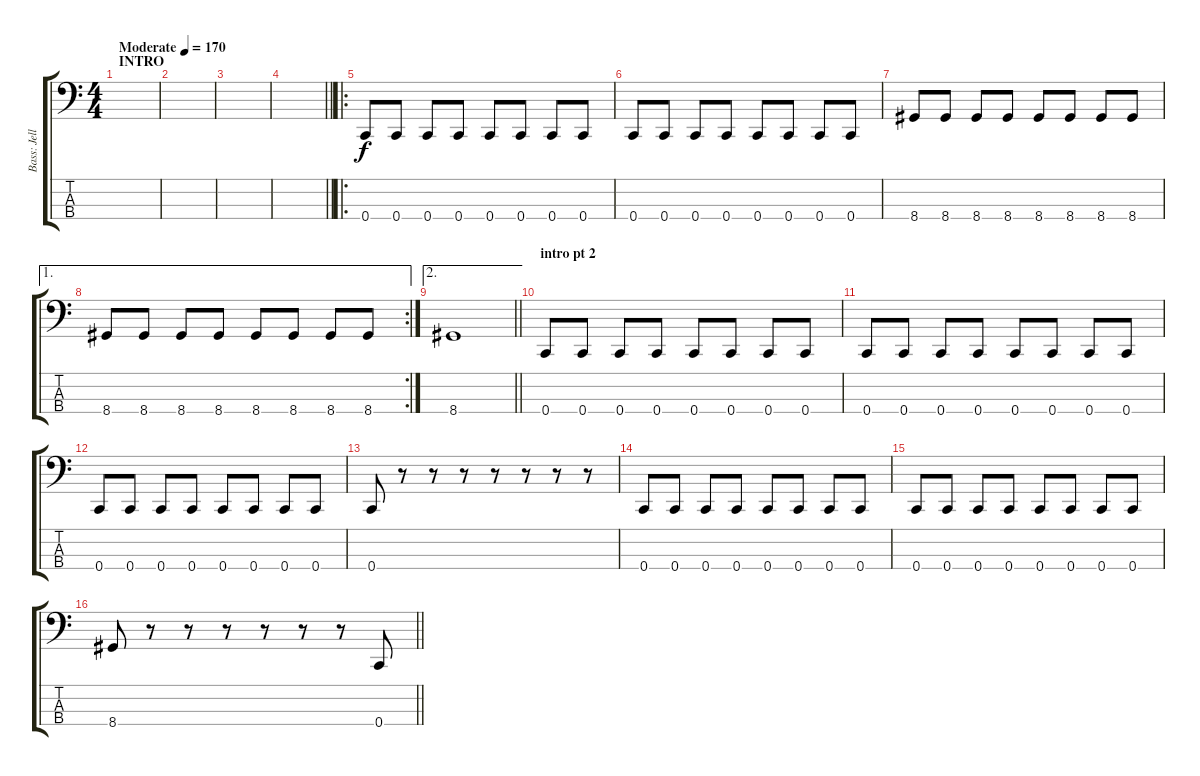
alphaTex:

\track ("Bass: Jelle" "Bass: Jell") {instrument electricbasspick}
\staff {score tabs}
\tuning (F2 C2 G1 C1) {hide}
\ts (4 4)
\section ("" "INTRO")
\tempo (170 "Moderate")
\clef f4
\ks c
|
|
|
\barLineRight lightlight
|
\ro
0.4.8 0.4.8 0.4.8 0.4.8 0.4.8 0.4.8 0.4.8 0.4.8 |
0.4.8 0.4.8 0.4.8 0.4.8 0.4.8 0.4.8 0.4.8 0.4.8 |
8.4.8 8.4.8 8.4.8 8.4.8 8.4.8 8.4.8 8.4.8 8.4.8 |
\ae 1
\rc 2
8.4.8 8.4.8 8.4.8 8.4.8 8.4.8 8.4.8 8.4.8 8.4.8 |
\ae 2
\barLineRight lightlight
8.4.1 |
\section ("" "intro pt 2")
0.4.8 0.4.8 0.4.8 0.4.8 0.4.8 0.4.8 0.4.8 0.4.8 |
0.4.8 0.4.8 0.4.8 0.4.8 0.4.8 0.4.8 0.4.8 0.4.8 |
0.4.8 0.4.8 0.4.8 0.4.8 0.4.8 0.4.8 0.4.8 0.4.8 |
0.4.8 r.8 r.8 r.8 r.8 r.8 r.8 r.8 |
0.4.8 0.4.8 0.4.8 0.4.8 0.4.8 0.4.8 0.4.8 0.4.8 |
0.4.8 0.4.8 0.4.8 0.4.8 0.4.8 0.4.8 0.4.8 0.4.8 |
\barLineRight lightlight
8.4.8 r.8 r.8 r.8 r.8 r.8 r.8 0.4.8
